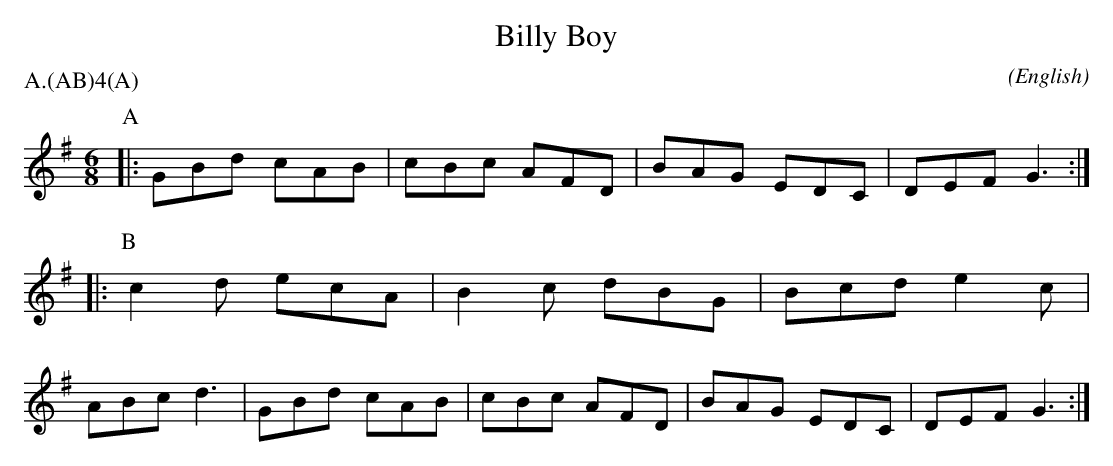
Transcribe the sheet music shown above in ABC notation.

X:1
T:Billy Boy
M:6/8
C:
O:English
P:A.(AB)4(A)
L:1/8
K:G
P:A
|:GBd  cAB|cBc  AFD|BAG  EDC|DEF G3:|\
P:B
|:c2 d ecA|B2 c dBG|Bcd  e2 c|ABc d3|\
GBd  cAB|cBc  AFD|BAG  EDC|DEF G3:|
